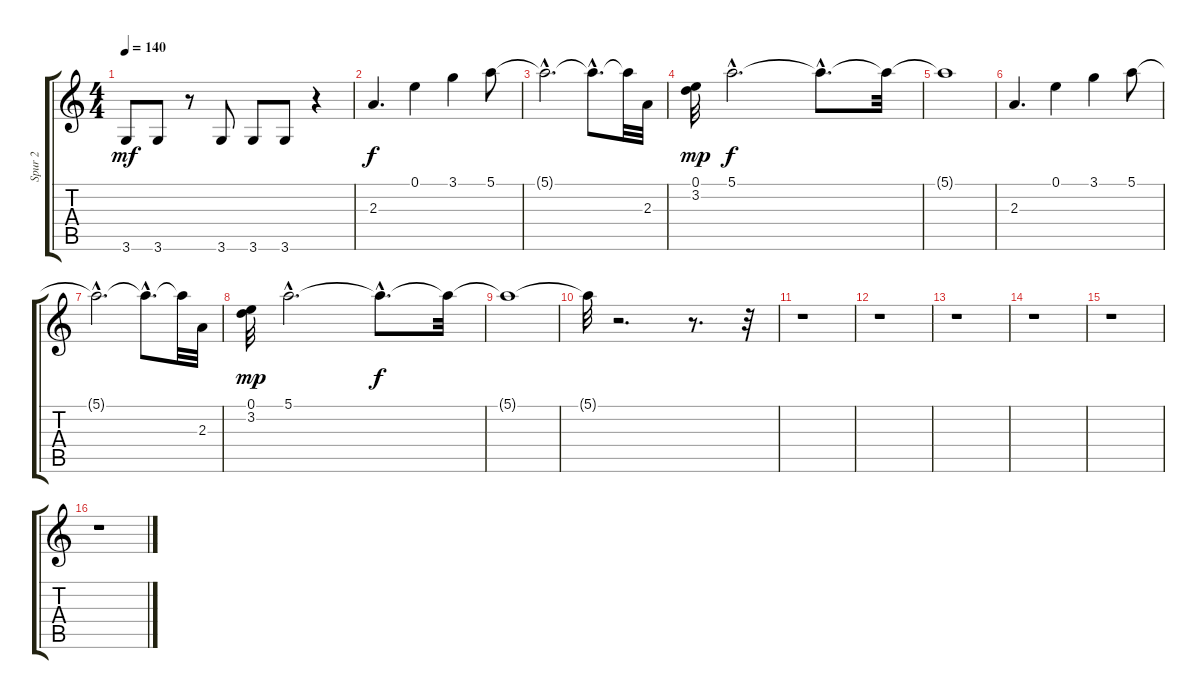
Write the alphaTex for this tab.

\track ("Spur 2" "Spur 2") {instrument electricguitarclean}
\staff {score tabs}
\tuning (E4 B3 G3 D3 A2 E2) {hide}
\ts (4 4)
\tempo 140
\clef g2
\ks c
3.6.8{dy mf} 3.6.8 r.8 3.6.8 3.6.8 3.6.8 r.4 |
2.3.4{d dy f} 0.1.4 3.1.4 5.1.8 |
5.1{hac t}.2{d} 5.1{hac t}.8{d} 5.1{t}.32 2.3.32 |
(0.1 3.2).32{dy mp} 5.1{hac}.2{d dy f} 5.1{hac t}.8{d} 5.1{t}.32 |
5.1{t}.1 |
2.3.4{d} 0.1.4 3.1.4 5.1.8 |
5.1{hac t}.2{d} 5.1{hac t}.8{d} 5.1{t}.32 2.3.32 |
(0.1 3.2).32{dy mp} 5.1{hac}.2{d} 5.1{hac t}.8{d dy f} 5.1{t}.32 |
5.1{t}.1 |
5.1{t}.32 r.2{d} r.8{d} r.32 |
r.1 |
r.1 |
r.1 |
r.1 |
r.1 |
r.1
